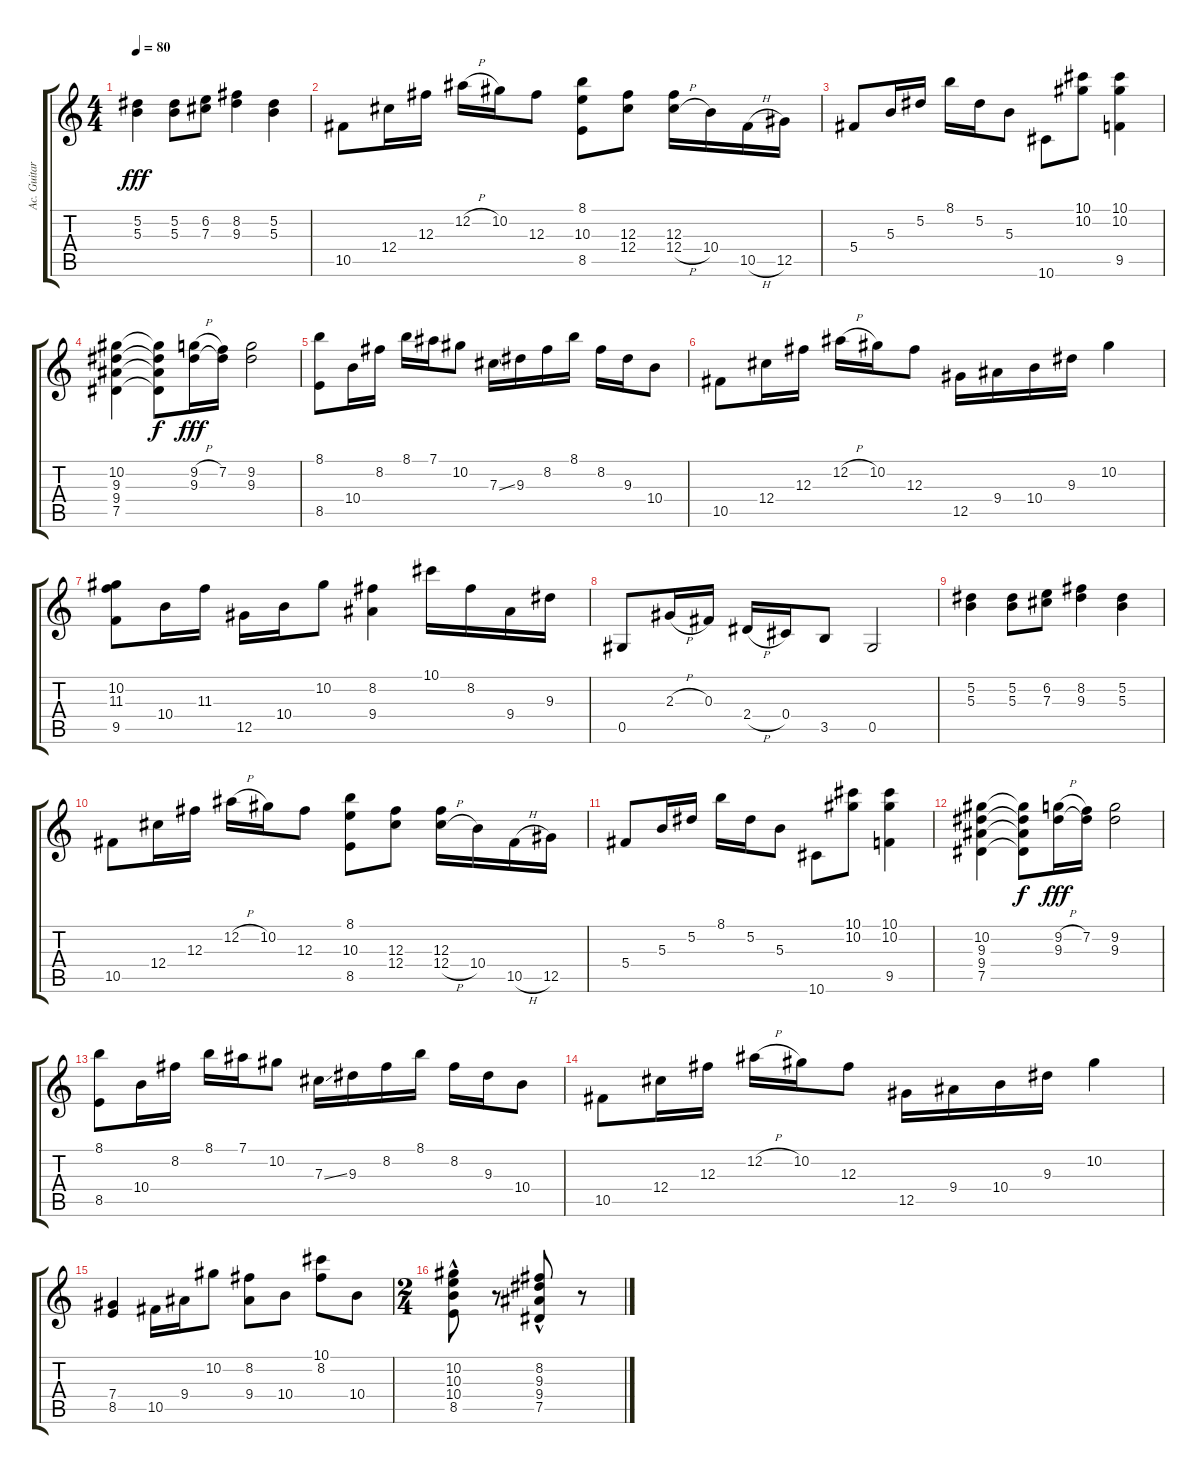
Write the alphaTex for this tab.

\track ("Ac. Guitar II" "Ac. Guitar") {instrument acousticguitarsteel}
\staff {score tabs}
\tuning (Eb4 Bb3 Gb3 Db3 Ab2 Eb2) {hide}
\ts (4 4)
\tempo 80
\clef g2
\ks c
(5.2 5.3).4{dy fff} (5.2 5.3).8 (6.2 7.3).8 (8.2 9.3).4 (5.2 5.3).4 |
10.5.8 12.4.16 12.3.16 12.2{h}.16 10.2.16 12.3.8 (8.1 10.3 8.5).8 (12.3 12.4).8 (12.3 12.4{h}).16 10.4.16 10.5{h}.16 12.5.16 |
5.4.8 5.3.16 5.2.16 8.1.16 5.2.16 5.3.8 10.6.8 (10.1 10.2).8 (10.1 10.2 9.5).4 |
(10.2 9.3 9.4 7.5).4 (10.2{t} 9.3{t} 9.4{t} 7.5{t}).8{dy f} (9.2{h} 9.3).16{dy fff} (7.2 9.3{t}).16 (9.2 9.3).2 |
(8.1 8.5).8 10.4.16 8.2.16 8.1.16 7.1.16 10.2.8 7.3{ss}.16 9.3.16 8.2.16 8.1.16 8.2.16 9.3.16 10.4.8 |
10.5.8 12.4.16 12.3.16 12.2{h}.16 10.2.16 12.3.8 12.5.16 9.4.16 10.4.16 9.3.16 10.2.4 |
(10.2 11.3 9.5).8 10.4.16 11.3.16 12.5.16 10.4.16 10.2.8 (8.2 9.4).4 10.1.16 8.2.16 9.4.16 9.3.16 |
0.5.8 2.3{h}.16 0.3.16 2.4{h}.16 0.4.16 3.5.8 0.5.2 |
(5.2 5.3).4 (5.2 5.3).8 (6.2 7.3).8 (8.2 9.3).4 (5.2 5.3).4 |
10.5.8 12.4.16 12.3.16 12.2{h}.16 10.2.16 12.3.8 (8.1 10.3 8.5).8 (12.3 12.4).8 (12.3 12.4{h}).16 10.4.16 10.5{h}.16 12.5.16 |
5.4.8 5.3.16 5.2.16 8.1.16 5.2.16 5.3.8 10.6.8 (10.1 10.2).8 (10.1 10.2 9.5).4 |
(10.2 9.3 9.4 7.5).4 (10.2{t} 9.3{t} 9.4{t} 7.5{t}).8{dy f} (9.2{h} 9.3).16{dy fff} (7.2 9.3{t}).16 (9.2 9.3).2 |
(8.1 8.5).8 10.4.16 8.2.16 8.1.16 7.1.16 10.2.8 7.3{ss}.16 9.3.16 8.2.16 8.1.16 8.2.16 9.3.16 10.4.8 |
10.5.8 12.4.16 12.3.16 12.2{h}.16 10.2.16 12.3.8 12.5.16 9.4.16 10.4.16 9.3.16 10.2.4 |
(7.4 8.5).4 10.5.16 9.4.16 10.2.8 (8.2 9.4).8 10.4.8 (10.1 8.2).8 10.4.8 |
\ts (2 4)
(10.2 10.3 10.4{hac} 8.5{hac}).8 r.8 (8.2 9.3{hac} 9.4{hac} 7.5{hac}).8 r.8
